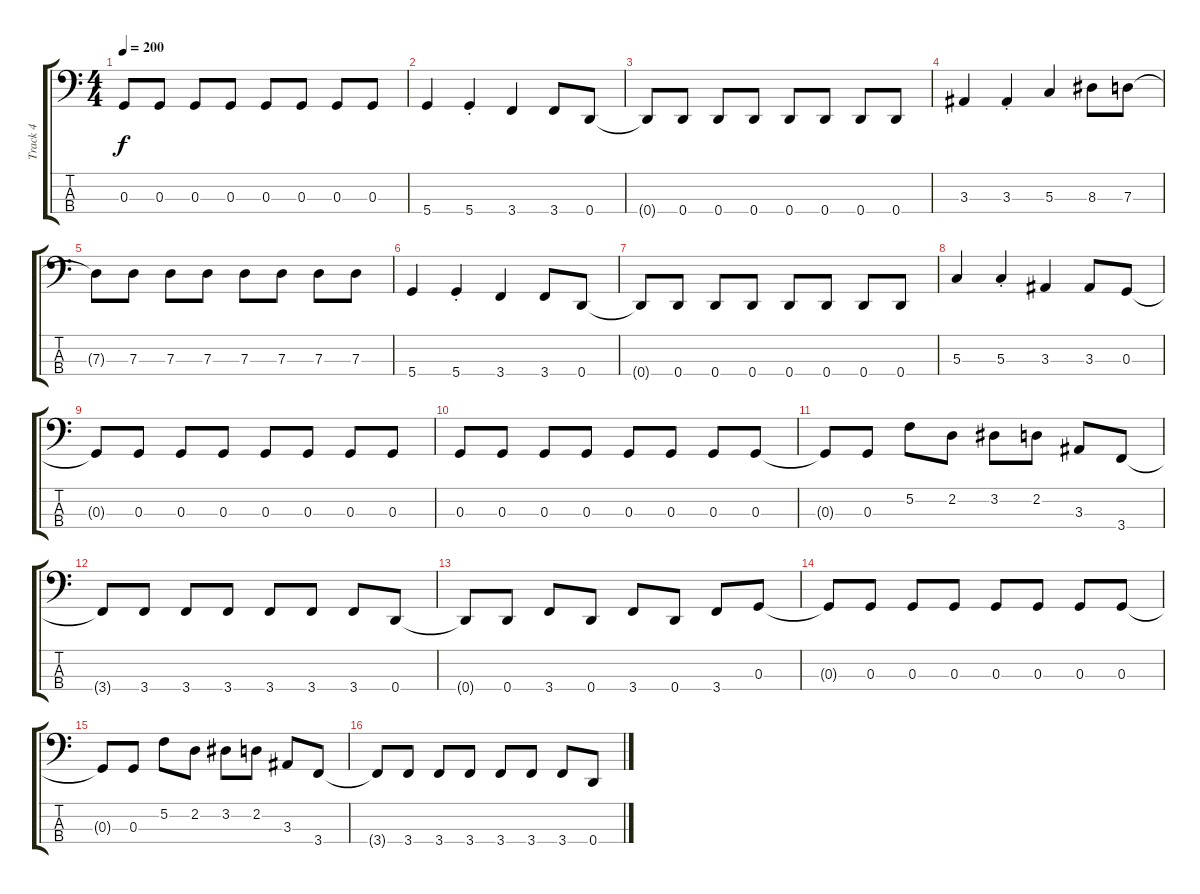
\track ("Track 4" "Track 4") {instrument electricbassfinger}
\staff {score tabs}
\tuning (F2 C2 G1 D1) {hide}
\ts (4 4)
\tempo 200
\clef f4
\ks c
0.3{t}.8{dy f} 0.3.8 0.3.8 0.3.8 0.3.8 0.3.8 0.3.8 0.3.8 |
5.4.4 5.4{st}.4 3.4.4 3.4.8 0.4.8 |
0.4{t}.8 0.4.8 0.4.8 0.4.8 0.4.8 0.4.8 0.4.8 0.4.8 |
3.3.4 3.3{st}.4 5.3.4 8.3.8 7.3.8 |
7.3{t}.8 7.3.8 7.3.8 7.3.8 7.3.8 7.3.8 7.3.8 7.3.8 |
5.4.4 5.4{st}.4 3.4.4 3.4.8 0.4.8 |
0.4{t}.8 0.4.8 0.4.8 0.4.8 0.4.8 0.4.8 0.4.8 0.4.8 |
5.3.4 5.3{st}.4 3.3.4 3.3.8 0.3.8 |
0.3{t}.8 0.3.8 0.3.8 0.3.8 0.3.8 0.3.8 0.3.8 0.3.8 |
0.3.8 0.3.8 0.3.8 0.3.8 0.3.8 0.3.8 0.3.8 0.3.8 |
0.3{t}.8 0.3.8 5.2.8 2.2.8 3.2.8 2.2.8 3.3.8 3.4.8 |
3.4{t}.8 3.4.8 3.4.8 3.4.8 3.4.8 3.4.8 3.4.8 0.4.8 |
0.4{t}.8 0.4.8 3.4.8 0.4.8 3.4.8 0.4.8 3.4.8 0.3.8 |
0.3{t}.8 0.3.8 0.3.8 0.3.8 0.3.8 0.3.8 0.3.8 0.3.8 |
0.3{t}.8 0.3.8 5.2.8 2.2.8 3.2.8 2.2.8 3.3.8 3.4.8 |
3.4{t}.8 3.4.8 3.4.8 3.4.8 3.4.8 3.4.8 3.4.8 0.4.8
